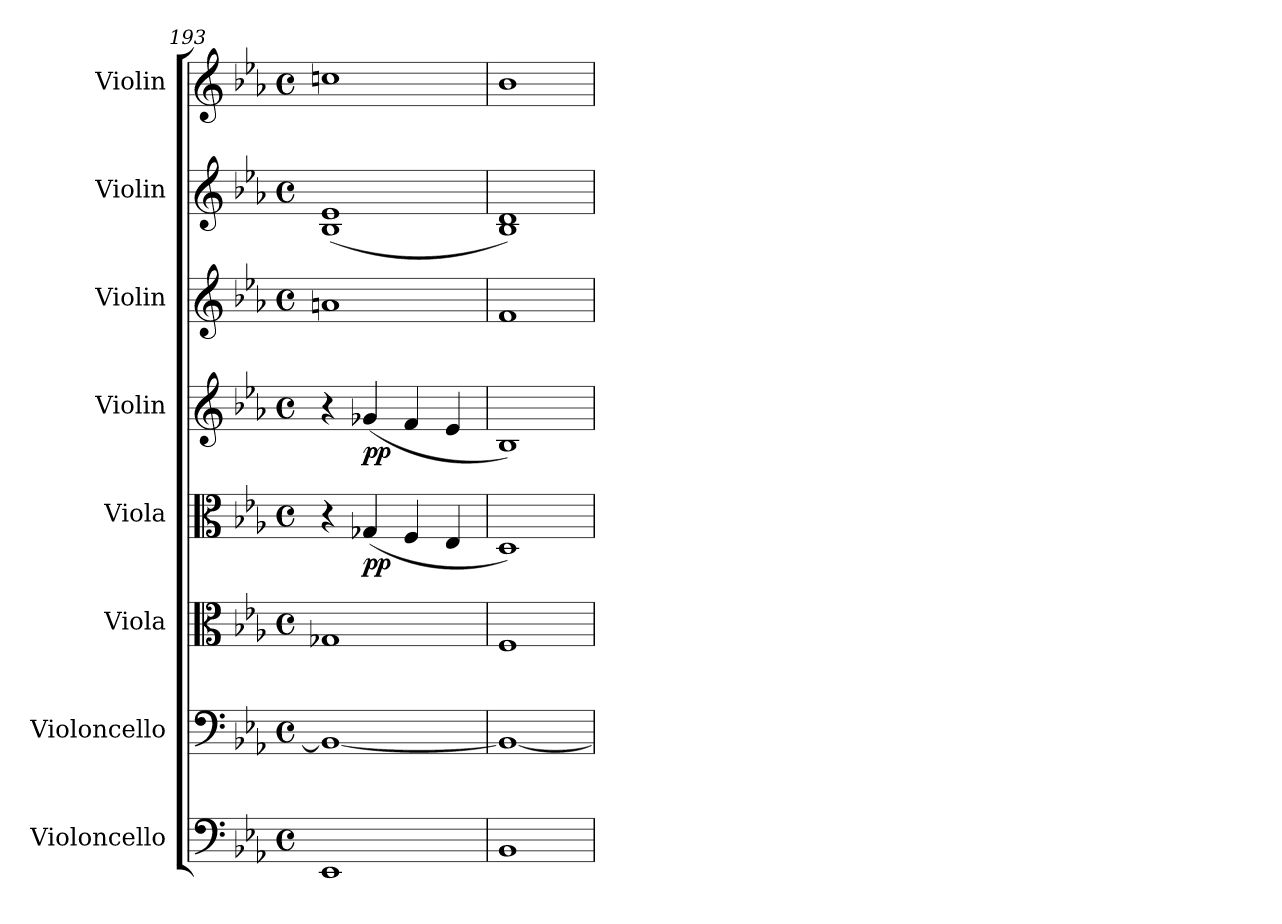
**kern	**kern	**kern	**kern	**dynam	**kern	**dynam	**kern	**kern	**kern
*part8	*part7	*part6	*part5	*part5	*part4	*part4	*part3	*part2	*part1
*staff8	*staff7	*staff6	*staff5	*staff5	*staff4	*staff4	*staff3	*staff2	*staff1
*I"Violoncello	*I"Violoncello	*I"Viola	*I"Viola	*	*I"Violin	*	*I"Violin	*I"Violin	*I"Violin
*I'Vc.	*I'Vc.	*I'Vla.	*I'Vla.	*	*I'Vln.	*	*I'Vln.	*I'Vln.	*I'Vln.
*clefF4	*clefF4	*clefC3	*clefC3	*	*clefG2	*	*clefG2	*clefG2	*clefG2
*k[b-e-a-]	*k[b-e-a-]	*k[b-e-a-]	*k[b-e-a-]	*	*k[b-e-a-]	*	*k[b-e-a-]	*k[b-e-a-]	*k[b-e-a-]
*M4/4	*M4/4	*M4/4	*M4/4	*	*M4/4	*	*M4/4	*M4/4	*M4/4
*met(c)	*met(c)	*met(c)	*met(c)	*	*met(c)	*	*met(c)	*met(c)	*met(c)
=193	=193	=193	=193	=193	=193	=193	=193	=193	=193
1EE-	1BB-_	1G-X	4r	.	4r	.	1an	(<1B- 1e-	1ccn
!	!	!	!	!LO:DY:b	!	!LO:DY:b	!	!	!
.	.	.	(<4G-X/	pp	(<4g-X/	pp	.	.	.
.	.	.	4F/	.	4f/	.	.	.	.
.	.	.	4E-/	.	4e-/	.	.	.	.
=194	=194	=194	=194	=194	=194	=194	=194	=194	=194
1BB-	1BB-_	1F	1D)	.	1B-)	.	1f	1B- 1d)	1b-
=	=	=	=	=	=	=	=	=	=
*-	*-	*-	*-	*-	*-	*-	*-	*-	*-
